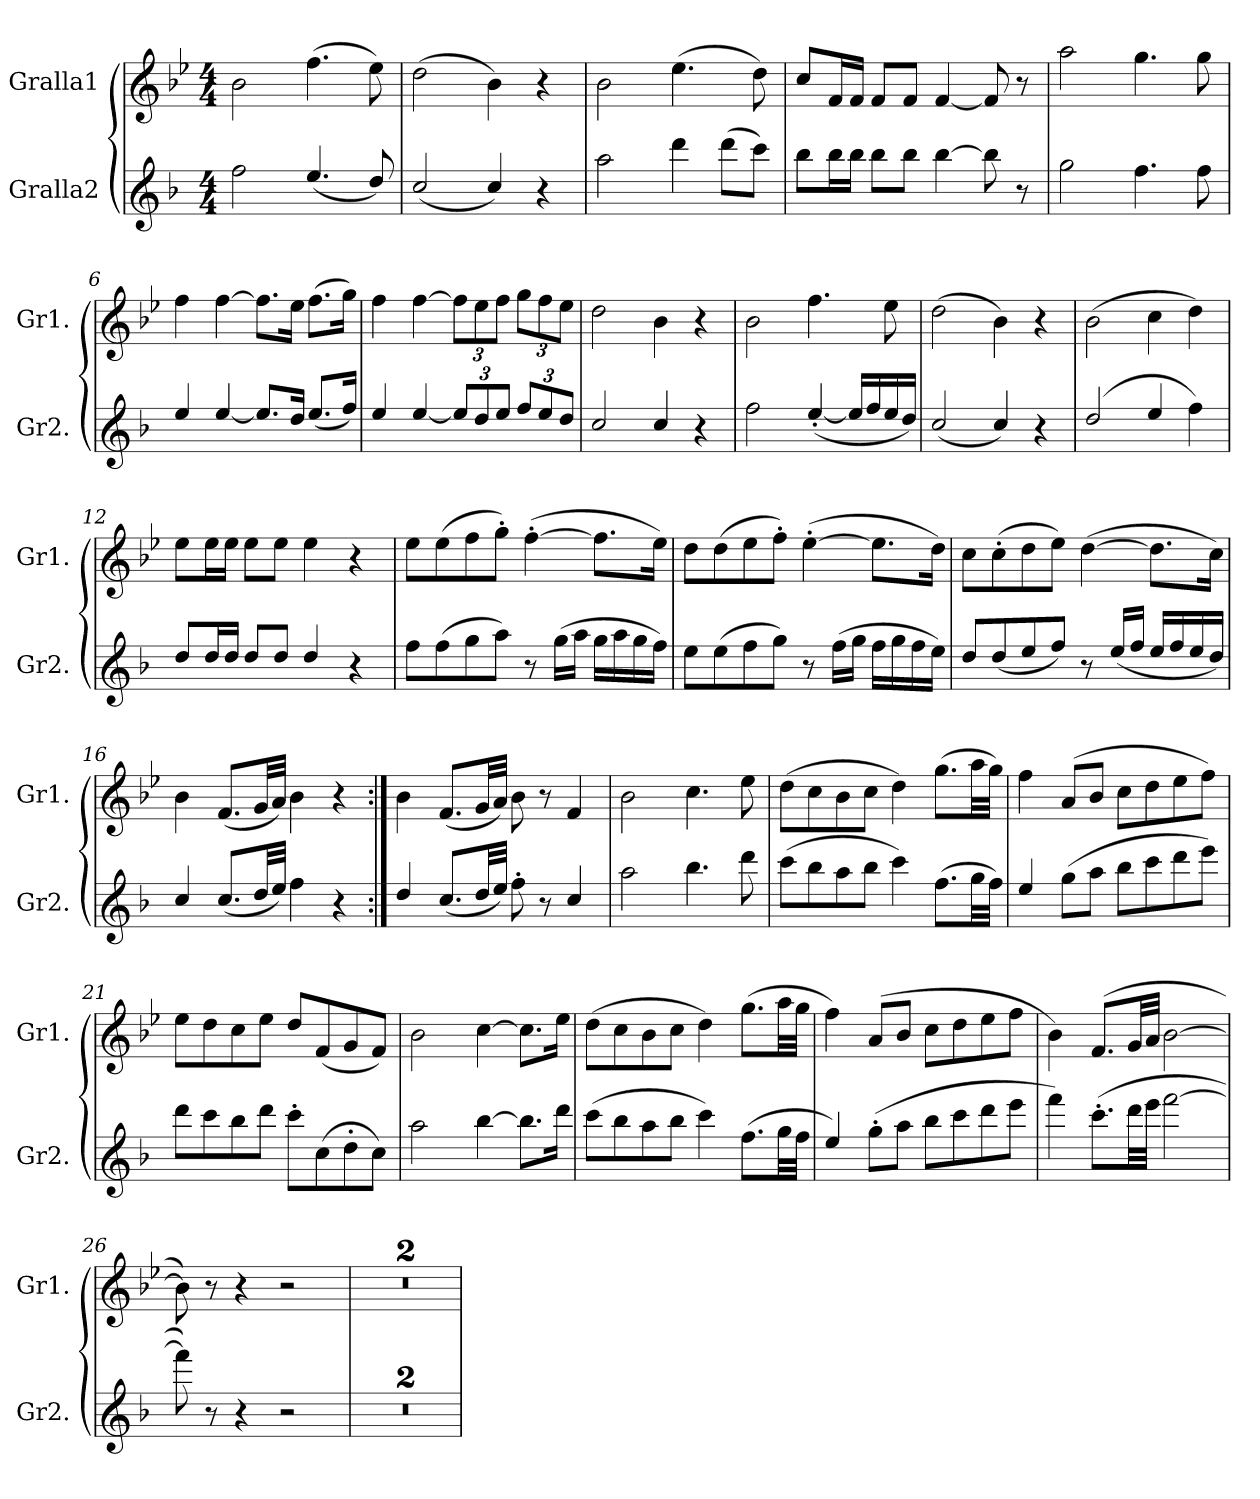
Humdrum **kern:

**kern	**kern
*part2	*part1
*staff2	*staff1
*I"Gralla2	*I"Gralla1
*I'Gr2.	*I'Gr1.
*clefG2	*clefG2
*ITrd4c7	*
*k[b-e-]	*k[b-e-]
*M4/4	*M4/4
*MM90	*MM90
=1	=1
2b-\	2b-\
(<4.a/	(>4.ff\
8g/)	8ee-\)
=2	=2
(<2f/	(>2dd\
4f/)	4b-\)
4r	4r
=3	=3
2dd\	2b-\
4gg\	(>4.ee-\
(>8gg\L	.
8ff\J)	8dd\)
=4	=4
8ee-\L	8cc/L
16ee-\L	16f/L
16ee-\JJ	16f/JJ
8ee-\L	8f/L
8ee-\J	8f/J
[4ee-\	[4f/
8ee-\]	8f/]
8r	8r
=5	=5
2cc\	2aa\
4.b-\	4.gg\
8b-\	8gg\
=6	=6
4a/	4ff\
[4a/	[4ff\
8.a/L]	8.ff\L]
16g/Jk	16ee-\Jk
(<8.a/L	(>8.ff\L
16b-/Jk)	16gg\Jk)
!!LO:LB:g=z
=7	=7
4a/	4ff\
[4a/	[4ff\
*Xbrackettup	*Xbrackettup
12a/L]	12ff\L]
12g/	12ee-\
12a/J	12ff\J
12b-/L	12gg\L
12a/	12ff\
12g/J	12ee-\J
=8	=8
2f/	2dd\
4f/	4b-\
4r	4r
=9	=9
2b-\	2b-\
(<[4a'/	4.ff\
16a/LL]	.
16b-/	.
16a/	8ee-\
16g/JJ)	.
=10	=10
(<2f/	(>2dd\
4f/)	4b-\)
4r	4r
=11	=11
(>2g/	(>2b-\
4a/	4cc\
4b-\)	4dd\)
=12	=12
8g/L	8ee-\L
16g/L	16ee-\L
16g/JJ	16ee-\JJ
8g/L	8ee-\L
8g/J	8ee-\J
4g/	4ee-\
4r	4r
!!LO:LB:g=z
=13	=13
8b-\L	8ee-\L
(>8b-\	(>8ee-\
8cc\	8ff\
8dd\J)	8gg'\J)
8r	(>[4ff'\
(>16cc\LL	.
16dd\JJ	.
16cc\LL	8.ff\L]
16dd\	.
16cc\	.
16b-\JJ)	16ee-\Jk)
=14	=14
8a\L	8dd\L
(>8a\	(>8dd\
8b-\	8ee-\
8cc\J)	8ff'\J)
8r	(>[4ee-'\
(>16b-\LL	.
16cc\JJ	.
16b-\LL	8.ee-\L]
16cc\	.
16b-\	.
16a\JJ)	16dd\Jk)
=15	=15
8g/L	8cc\L
(<8g/	(>8cc'\
8a/	8dd\
8b-/J)	8ee-\J)
8r	(>[4dd\
(<16a/LL	.
16b-/JJ	.
16a/LL	8.dd\L]
16b-/	.
16a/	.
16g/JJ)	16cc\Jk)
=16	=16
4f/	4b-\
(<8.f/L	(<8.f/L
32g/LL	32g/LL
32a/JJJ)	32a/JJJ)
4b-\	4b-\
4r	4r
!!LO:LB:g=z
=17:|!	=17:|!
4g/	4b-\
(<8.f/L	(<8.f/L
32g/LL	32g/LL
32a/JJJ)	32a/JJJ)
8b-'\	8b-\
8r	8r
4f/	4f/
=18	=18
2dd\	2b-\
4.ee-\	4.cc\
8gg\	8ee-\
=19	=19
(>8ff\L	(>8dd\L
8ee-\	8cc\
8dd\	8b-\
8ee-\J	8cc\J
4ff\)	4dd\)
(>8.b-\L	(>8.gg\L
32cc\LL	32aa\LL
32b-\JJJ)	32gg\JJJ)
=20	=20
4a/	4ff\
(>8cc\L	(>8a/L
8dd\J	8b-/J
8ee-\L	8cc\L
8ff\	8dd\
8gg\	8ee-\
8aa\J)	8ff\J)
=21	=21
8gg\L	8ee-\L
8ff\	8dd\
8ee-\	8cc\
8gg\J	8ee-\J
8ff'\L	8dd/L
(>8f\	(<8f/
8g'\	8g/
8f\J)	8f/J)
=22	=22
2dd\	2b-\
[4ee-\	[4cc\
8.ee-\L]	8.cc\L]
16gg\Jk	16ee-\Jk
!!LO:LB:g=z
=23	=23
(>8ff\L	(>8dd\L
8ee-\	8cc\
8dd\	8b-\
8ee-\J	8cc\J
4ff\)	4dd\)
(>8.b-\L	(>8.gg\L
32cc\LL	32aa\LL
32b-\JJJ	32gg\JJJ
=24	=24
4a/)	4ff\)
(>8cc'\L	(>8a/L
8dd\J	8b-/J
8ee-\L	8cc\L
8ff\	8dd\
8gg\	8ee-\
8aa\J	8ff\J
=25	=25
4bb-\)	4b-\)
(>8.ff'\L	(>8.f/L
32gg\LL	32g/LL
32aa\JJJ	32a/JJJ
[2bb-\	[2b-\
=26	=26
8bb-\])	8b-\])
8r	8r
4r	4r
2r	2r
=27	=27
1r	1r
=28	=28
1r	1r
=	=
*-	*-
